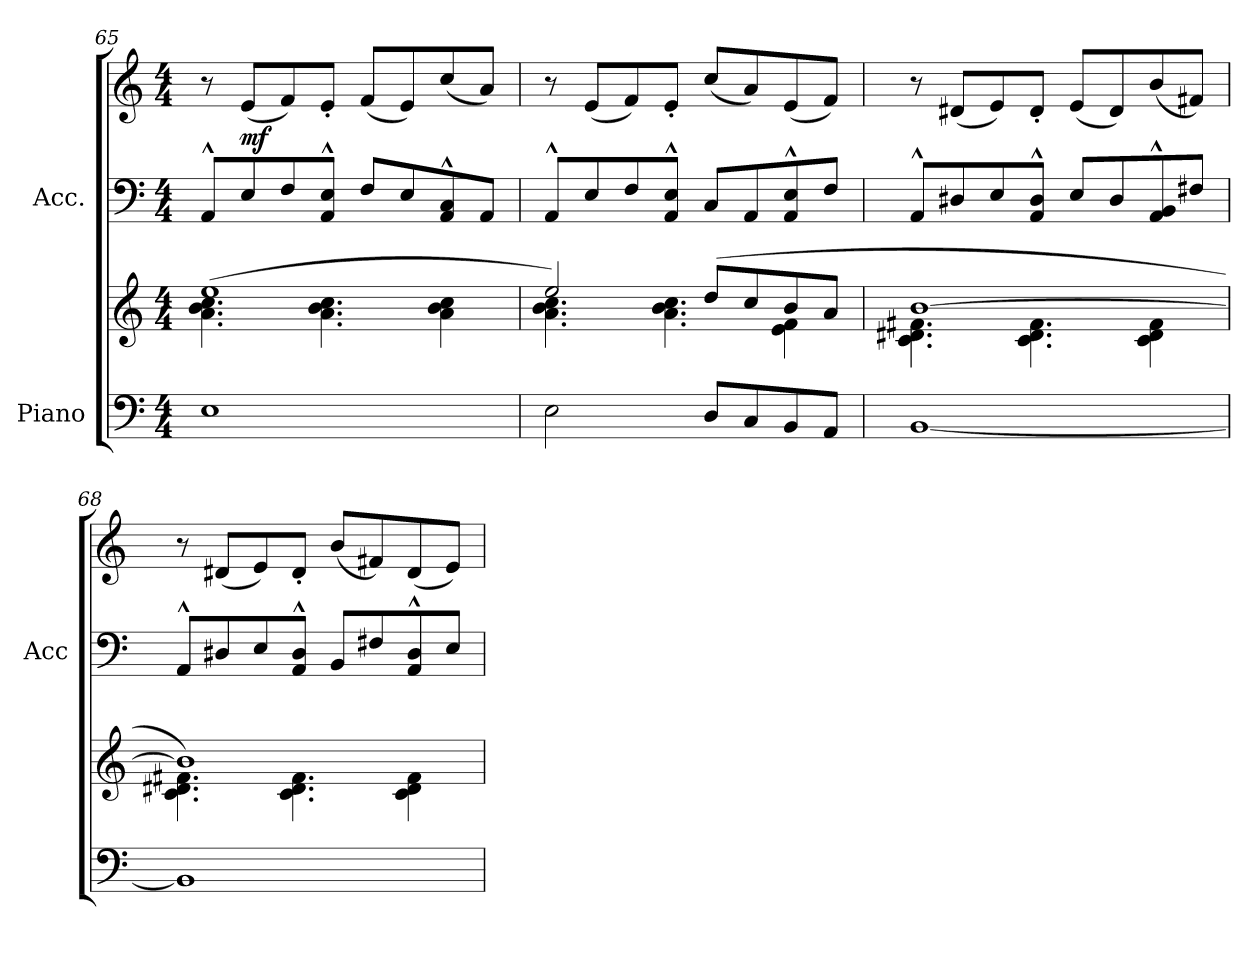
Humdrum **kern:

**kern	**kern	**dynam	**kern	**kern	**dynam
*part2	*part2	*part2	*part1	*part1	*part1
*staff4	*staff3	*staff3/4	*staff2	*staff1	*staff1/2
*I"Piano	*	*	*I"Acc.	*	*
*	*	*	*I'Acc	*	*
*clefF4	*clefG2	*	*clefF4	*clefG2	*
*k[]	*k[]	*	*k[]	*k[]	*
*M4/4	*M4/4	*	*M4/4	*M4/4	*
=65	=65	=65	=65	=65	=65
*	*^	*	*	*	*
!	!	!	!LO:DY:b=2	!	!	!
!	!	!	!LO:DY:n=1:b	!	!	!
1E	(>1ee	4.a\ 4.b\ 4.cc\	f mf	8AA^^/L	8r	.
!	!	!	!	!	!	!LO:DY:b
.	.	.	.	8E/	(<8e/L	mf
.	.	.	.	8F/	8f/)	.
.	.	4.a\ 4.b\ 4.cc\	.	8AA/^^ 8E/^^J	8e'/J	.
.	.	.	.	8F/L	(<8f/L	.
.	.	.	.	8E/	8e/)	.
.	.	4a\ 4b\ 4cc\	.	8AA/^^ 8C/^^	(<8cc/	.
.	.	.	.	8AA/J	8a/J)	.
!!LO:LB:g=z
=66	=66	=66	=66	=66	=66	=66
2E\	2ee/)	4.a\ 4.b\ 4.cc\	.	8AA^^/L	8r	.
.	.	.	.	8E/	(<8e/L	.
.	.	.	.	8F/	8f/)	.
.	.	4.a\ 4.b\ 4.cc\	.	8AA/^^ 8E/^^J	8e'/J	.
8D/L	(>8dd/L	.	.	8C/L	(<8cc/L	.
8C/	8cc/	.	.	8AA/	8a/)	.
8BB/	8b/	4e\ 4f\	.	8AA/^^ 8E/^^	(<8e/	.
8AA/J	8a/J	.	.	8F/J	8f/J)	.
=67	=67	=67	=67	=67	=67	=67
[1BB	[1b	4.c\ 4.d#X\ 4.f#X\	.	8AA^^/L	8r	.
.	.	.	.	8D#X/	(<8d#X/L	.
.	.	.	.	8E/	8e/)	.
.	.	4.c\ 4.d#\ 4.f#\	.	8AA/^^ 8D#/^^J	8d#'/J	.
.	.	.	.	8E/L	(<8e/L	.
.	.	.	.	8D#/	8d#/)	.
.	.	4c\ 4d#\ 4f#\	.	8AA/^^ 8BB/^^	(<8b/	.
.	.	.	.	8F#X/J	8f#X/J)	.
=68	=68	=68	=68	=68	=68	=68
1BB]	1b])	4.c\ 4.d#X\ 4.f#X\	.	8AA^^/L	8r	.
.	.	.	.	8D#X/	(<8d#X/L	.
.	.	.	.	8E/	8e/)	.
.	.	4.c\ 4.d#\ 4.f#\	.	8AA/^^ 8D#/^^J	8d#'/J	.
.	.	.	.	8BB/L	(<8b/L	.
.	.	.	.	8F#X/	8f#X/)	.
.	.	4c\ 4d#\ 4f#\	.	8AA/^^ 8D#/^^	(<8d#/	.
.	.	.	.	8E/J	8e/J)	.
*	*v	*v	*	*	*	*
=	=	=	=	=	=
*-	*-	*-	*-	*-	*-
